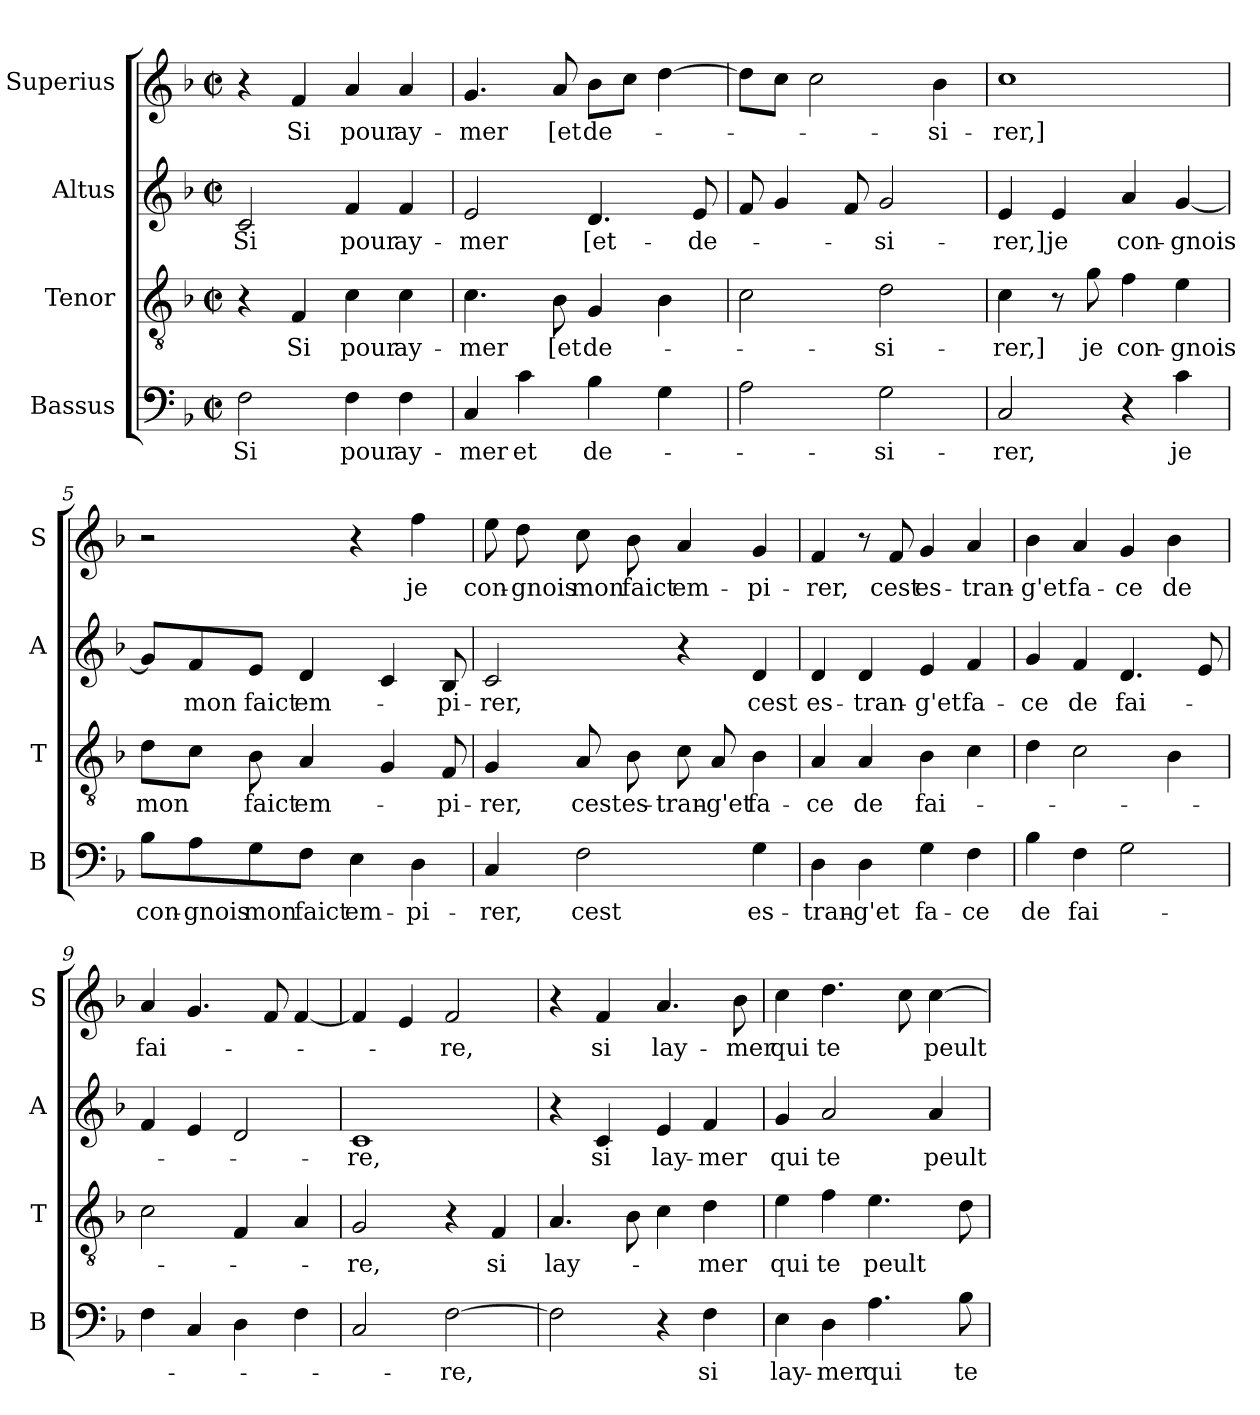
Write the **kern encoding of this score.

**kern	**text	**kern	**text	**kern	**text	**kern	**text
*part4	*part4	*part3	*part3	*part2	*part2	*part1	*part1
*staff4	*staff4	*staff3	*staff3	*staff2	*staff2	*staff1	*staff1
*I"Bassus	*	*I"Tenor	*	*I"Altus	*	*I"Superius	*
*I'B	*	*I'T	*	*I'A	*	*I'S	*
*clefF4	*	*clefGv2	*	*clefG2	*	*clefG2	*
*k[b-]	*	*k[b-]	*	*k[b-]	*	*k[b-]	*
*F:	*	*F:	*	*F:	*	*F:	*
*M2/2	*	*M2/2	*	*M2/2	*	*M2/2	*
*met(c|)	*	*met(c|)	*	*met(c|)	*	*met(c|)	*
=1	=1	=1	=1	=1	=1	=1	=1
2F\	Si	4r	.	2c/	Si	4r	.
.	.	4F/	Si	.	.	4f/	Si
4F\	pour	4c\	pour	4f/	pour	4a/	pour
4F\	ay-	4c\	ay-	4f/	ay-	4a/	ay-
=2	=2	=2	=2	=2	=2	=2	=2
4C/	-mer	4.c\	-mer	2e/	-mer	4.g/	-mer
4c\	et	.	.	.	.	.	.
.	.	8B-\	[et	.	.	8a/	[et
4B-\	de-	4G/	de-	4.d/	[et-	8b-\L	de-
.	.	.	.	.	.	8cc\J	.
4G\	.	4B-\	.	.	.	[4dd\	.
.	.	.	.	8e/	-de-	.	.
=3	=3	=3	=3	=3	=3	=3	=3
2A\	.	2c\	.	8f/	.	8dd\L]	.
.	.	.	.	4g/	.	8cc\J	.
.	.	.	.	.	.	2cc\	.
.	.	.	.	8f/	.	.	.
2G\	-si-	2d\	-si-	2g/	-si-	.	.
.	.	.	.	.	.	4b-\	-si-
=4	=4	=4	=4	=4	=4	=4	=4
2C/	-rer,	4c\	-rer,]	4e/	-rer,]	1cc	-rer,]
.	.	8r	.	4e/	je	.	.
.	.	8g\	je	.	.	.	.
4r	.	4f\	con-	4a/	con-	.	.
4c\	je	4e\	-gnois	[4g/	-gnois	.	.
!!LO:LB:g=z
=5	=5	=5	=5	=5	=5	=5	=5
8B-\L	con-	8d\L	mon	8g/L]	.	2r	.
8A\	-gnois	8c\J	.	8f/	mon	.	.
8G\	mon	8B-\	faict	8e/J	faict	.	.
8F\J	faict	4A/	em-	4d/	em-	.	.
4E\	em-	.	.	.	.	4r	.
.	.	4G/	.	4c/	.	.	.
4D\	-pi-	.	.	.	.	4ff\	je
.	.	8F/	-pi-	8B-/	-pi-	.	.
=6	=6	=6	=6	=6	=6	=6	=6
4C/	-rer,	4G/	-rer,	2c/	-rer,	8ee\	con-
.	.	.	.	.	.	8dd\	-gnois
2F\	cest	8A/	cest	.	.	8cc\	mon
.	.	8B-\	es-	.	.	8b-\	faict
.	.	8c\	-tran-	4r	.	4a/	em-
.	.	8A/	-g'et	.	.	.	.
4G\	es-	4B-\	fa-	4d/	cest	4g/	-pi-
=7	=7	=7	=7	=7	=7	=7	=7
4D\	-tran-	4A/	-ce	4d/	es-	4f/	-rer,
4D\	-g'et	4A/	de	4d/	-tran-	8r	.
.	.	.	.	.	.	8f/	cest
4G\	fa-	4B-\	fai-	4e/	-g'et	4g/	es-
4F\	-ce	4c\	.	4f/	fa-	4a/	-tran-
=8	=8	=8	=8	=8	=8	=8	=8
4B-\	de	4d\	.	4g/	-ce	4b-\	-g'et
4F\	fai-	2c\	.	4f/	de	4a/	fa-
2G\	.	.	.	4.d/	fai-	4g/	-ce
.	.	4B-\	.	.	.	4b-\	de
.	.	.	.	8e/	.	.	.
=9	=9	=9	=9	=9	=9	=9	=9
4F\	.	2c\	.	4f/	.	4a/	fai-
4C/	.	.	.	4e/	.	4.g/	.
4D\	.	4F/	.	2d/	.	.	.
.	.	.	.	.	.	8f/	.
4F\	.	4A/	.	.	.	[4f/	.
!!LO:LB:g=z
=10	=10	=10	=10	=10	=10	=10	=10
2C/	.	2G/	-re,	1c	-re,	4f/]	.
.	.	.	.	.	.	4e/	.
[2F\	-re,	4r	.	.	.	2f/	-re,
.	.	4F/	si	.	.	.	.
=11	=11	=11	=11	=11	=11	=11	=11
2F\]	.	4.A/	lay-	4r	.	4r	.
.	.	.	.	4c/	si	4f/	si
.	.	8B-\	.	.	.	.	.
4r	.	4c\	.	4e/	lay-	4.a/	lay-
4F\	si	4d\	-mer	4f/	-mer	.	.
.	.	.	.	.	.	8b-\	-mer
=12	=12	=12	=12	=12	=12	=12	=12
4E\	lay-	4e\	qui	4g/	qui	4cc\	qui
4D\	-mer	4f\	te	2a/	te	4.dd\	te
4.A\	qui	4.e\	peult	.	.	.	.
.	.	.	.	.	.	8cc\	.
.	.	.	.	4a/	peult	[4cc\	peult
8B-\	te	8d\	.	.	.	.	.
=	=	=	=	=	=	=	=
*-	*-	*-	*-	*-	*-	*-	*-
